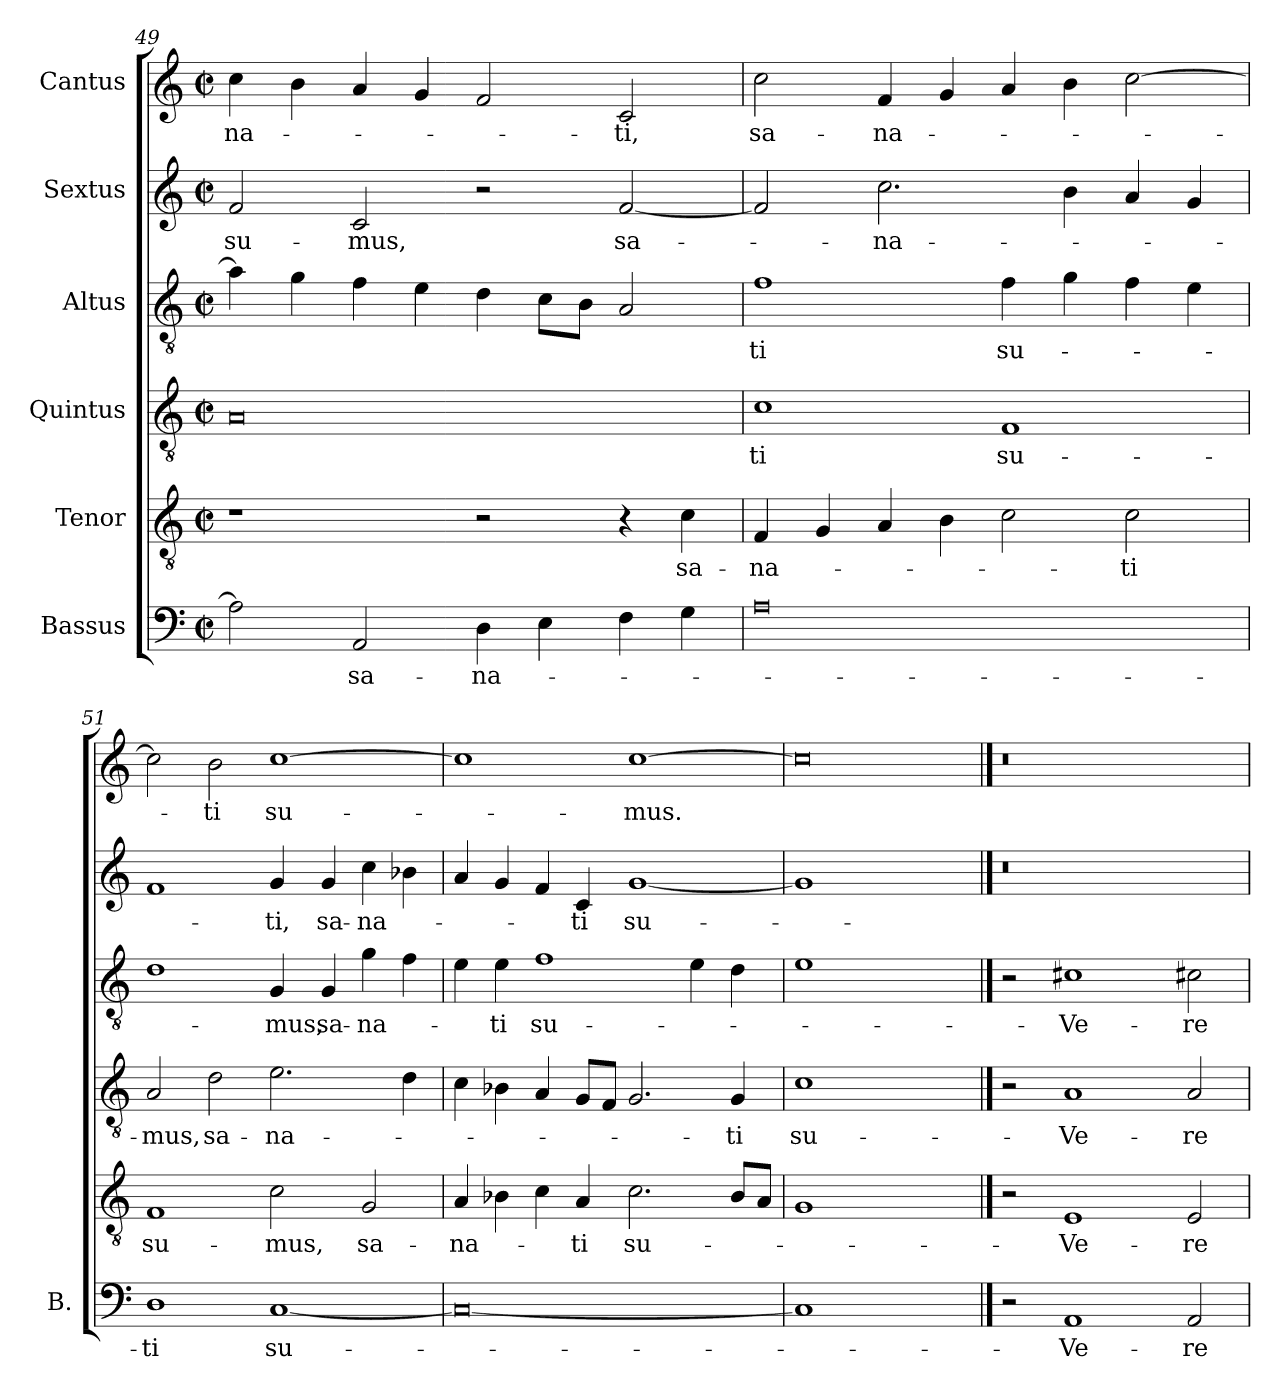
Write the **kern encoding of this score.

**kern	**text	**kern	**text	**kern	**text	**kern	**text	**kern	**text	**kern	**text
*part6	*part6	*part5	*part5	*part4	*part4	*part3	*part3	*part2	*part2	*part1	*part1
*staff6	*staff6	*staff5	*staff5	*staff4	*staff4	*staff3	*staff3	*staff2	*staff2	*staff1	*staff1
*I"Bassus	*	*I"Tenor	*	*I"Quintus	*	*I"Altus	*	*I"Sextus	*	*I"Cantus	*
*I'B.	*	*	*	*	*	*	*	*	*	*	*
*clefF4	*	*clefGv2	*	*clefGv2	*	*clefGv2	*	*clefG2	*	*clefG2	*
*k[]	*	*k[]	*	*k[]	*	*k[]	*	*k[]	*	*k[]	*
*C:	*	*C:	*	*C:	*	*C:	*	*C:	*	*C:	*
*M2/2	*	*M2/2	*	*M2/2	*	*M2/2	*	*M2/2	*	*M2/2	*
*met(c|)	*	*met(c|)	*	*met(c|)	*	*met(c|)	*	*met(c|)	*	*met(c|)	*
=49	=49	=49	=49	=49	=49	=49	=49	=49	=49	=49	=49
2A\]	.	1r	.	0A/	.	4a\]	.	2f/	su-	4cc\	-na-
.	.	.	.	.	.	4g\	.	.	.	4b\	.
2AA/	sa-	.	.	.	.	4f\	.	2c/	-mus,	4a/	.
.	.	.	.	.	.	4e\	.	.	.	4g/	.
4D\	-na-	2r	.	.	.	4d\	.	2r	.	2f/	.
4E\	.	.	.	.	.	8c\L	.	.	.	.	.
.	.	.	.	.	.	8B\J	.	.	.	.	.
4F\	.	4r	.	.	.	2A/	.	[2f/	sa-	2c/	-ti,
4G\	.	4c\	sa-	.	.	.	.	.	.	.	.
=50	=50	=50	=50	=50	=50	=50	=50	=50	=50	=50	=50
0A\	.	4F/	-na-	1c\	-ti	1f\	-ti	2f/]	.	2cc\	sa-
.	.	4G/	.	.	.	.	.	.	.	.	.
.	.	4A/	.	.	.	.	.	2.cc\	-na-	4f/	-na-
.	.	4B\	.	.	.	.	.	.	.	4g/	.
.	.	2c\	.	1F/	su-	4f\	su-	.	.	4a/	.
.	.	.	.	.	.	4g\	.	4b\	.	4b\	.
.	.	2c\	-ti	.	.	4f\	.	4a/	.	[2cc\	.
.	.	.	.	.	.	4e\	.	4g/	.	.	.
=51	=51	=51	=51	=51	=51	=51	=51	=51	=51	=51	=51
1D\	-ti	1F/	su-	2A/	-mus,	1d\	.	1f/	.	2cc\]	.
.	.	.	.	2d\	sa-	.	.	.	.	2b\	-ti
[1C/	su-	2c\	-mus,	2.e\	-na-	4G/	-mus,	4g/	-ti,	[1cc\	su-
.	.	.	.	.	.	4G/	sa-	4g/	sa-	.	.
.	.	2G/	sa-	.	.	4g\	-na-	4cc\	-na-	.	.
.	.	.	.	4d\	.	4f\	.	4b-X\	.	.	.
=52	=52	=52	=52	=52	=52	=52	=52	=52	=52	=52	=52
0C/_	.	4A/	-na-	4c\	.	4e\	.	4a/	.	1cc\]	.
.	.	4B-X\	.	4B-X\	.	4e\	-ti	4g/	.	.	.
.	.	4c\	.	4A/	.	1f\	su-	4f/	.	.	.
.	.	4A/	-ti	8G/L	.	.	.	4c/	-ti	.	.
.	.	.	.	8F/J	.	.	.	.	.	.	.
.	.	2.c\	su-	2.G/	.	.	.	[1g/	su-	[1cc\	-mus.
.	.	.	.	.	.	4e\	.	.	.	.	.
.	.	8B-/L	.	4G/	-ti	4d\	.	.	.	.	.
.	.	8A/J	.	.	.	.	.	.	.	.	.
=53	=53	=53	=53	=53	=53	=53	=53	=53	=53	=53	=53
1C/]	.	1G/	.	1c\	su-	1e\	.	1g/]	.	0cc\]	.
1FF/yy	-mus.	1F/yy	-mus.	1c\yy	-mus.	1f\yy	-mus.	1a/yy	-mus.	.	.
==54	==54	==54	==54	==54	==54	==54	==54	==54	==54	==54	==54
!	!	!	!	!	!	!	!	!LO:N:vis=0	!	!LO:N:vis=0	!
2r	.	2r	.	2r	.	2r	.	1r	.	1r	.
1AA/	Ve-	1E/	Ve-	1A/	Ve-	1c#X\	Ve-	.	.	.	.
.	.	.	.	.	.	.	.	1ryy	.	1ryy	.
2AA/	-re	2E/	-re	2A/	-re	2c#X\	-re	.	.	.	.
=	=	=	=	=	=	=	=	=	=	=	=
*-	*-	*-	*-	*-	*-	*-	*-	*-	*-	*-	*-
